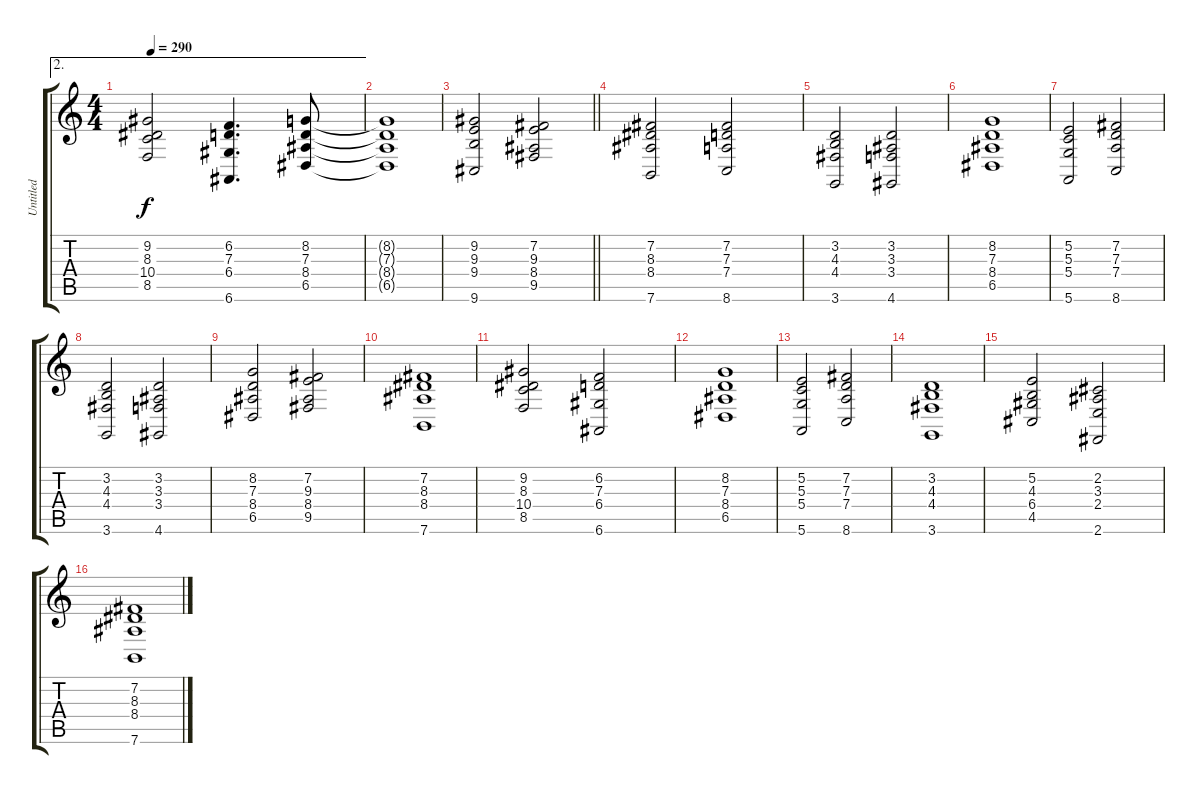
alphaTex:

\track ("Untitled" "Untitled") {instrument acousticgrandpiano}
\staff {score tabs}
\tuning (E4 B3 G3 D3 A2 E2) {hide}
\ae 2
\ts (4 4)
\tempo 290
\clef g2
\ks c
(9.2 8.3 10.4 8.5).2{dy f} (6.2 7.3 6.4 6.6).4{d} (8.2 7.3 8.4 6.5).8 |
(8.2{t} 7.3{t} 8.4{t} 6.5{t}).1 |
\barLineRight lightlight
(9.2 9.3 9.4 9.6).2 (7.2 9.3 8.4 9.5).2 |
(7.2 8.3 8.4 7.6).2 (7.2 7.3 7.4 8.6).2 |
(3.2 4.3 4.4 3.6).2 (3.2 3.3 3.4 4.6).2 |
(8.2 7.3 8.4 6.5).1 |
(5.2 5.3 5.4 5.6).2 (7.2 7.3 7.4 8.6).2 |
(3.2 4.3 4.4 3.6).2 (3.2 3.3 3.4 4.6).2 |
(8.2 7.3 8.4 6.5).2 (7.2 9.3 8.4 9.5).2 |
(7.2 8.3 8.4 7.6).1 |
(9.2 8.3 10.4 8.5).2 (6.2 7.3 6.4 6.6).2 |
(8.2 7.3 8.4 6.5).1 |
(5.2 5.3 5.4 5.6).2 (7.2 7.3 7.4 8.6).2 |
(3.2 4.3 4.4 3.6).1 |
(5.2 4.3 6.4 4.5).2 (2.2 3.3 2.4 2.6).2 |
(7.2 8.3 8.4 7.6).1
